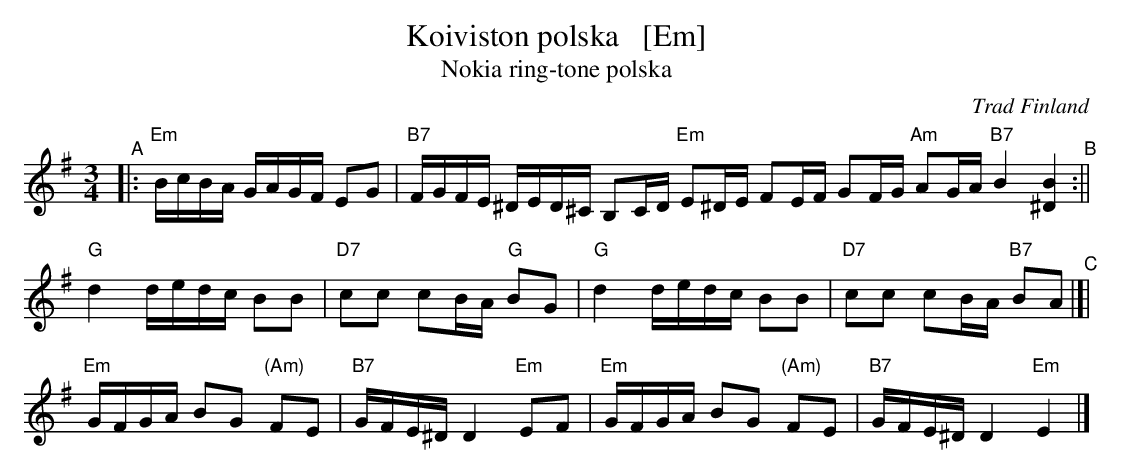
X:1
T: Koiviston polska   [Em]
T: Nokia ring-tone polska
O: Trad Finland
M: 3/4
L: 1/16
K: Em
"^A"|:\
"Em"BcBA GAGF E2G2 |\
"B7"FGFE ^DED^C B,2CD \
"Em"E2^DE F2EF G2FG \
"Am"A2GA "B7"B4 [B4^D4] "^B":||
"G"d4 dedc B2B2 |\
"D7"c2c2 c2BA "G"B2G2 |\
"G"d4 dedc B2B2 |\
"D7"c2c2 c2BA "B7"B2A2 "^C"|[|
"Em"GFGA B2G2 "(Am)"F2E2 |\
"B7"GFE^D D4 "Em"E2F2 |\
"Em"GFGA B2G2 "(Am)"F2E2 |\
"B7"GFE^D D4 "Em"E4 |]
